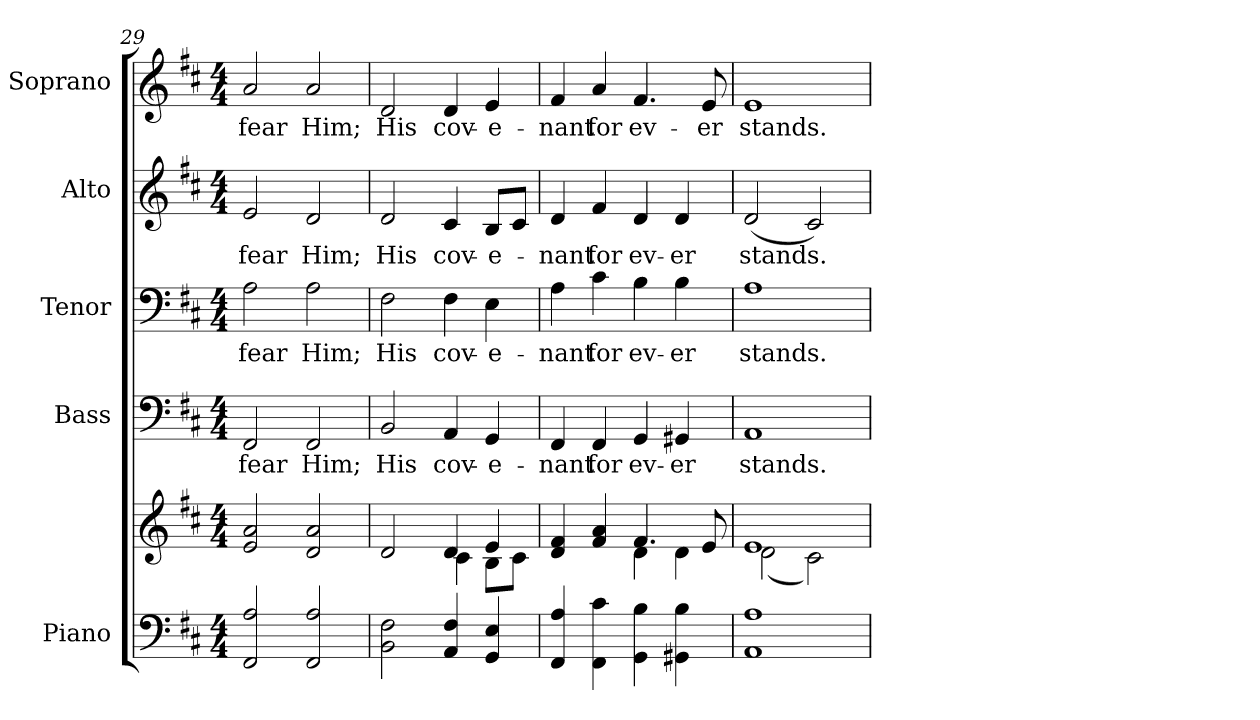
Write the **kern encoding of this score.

**kern	**kern	**kern	**text	**kern	**text	**kern	**text	**kern	**text
*part5	*part5	*part4	*part4	*part3	*part3	*part2	*part2	*part1	*part1
*staff6	*staff5	*staff4	*staff4	*staff3	*staff3	*staff2	*staff2	*staff1	*staff1
*I"Piano	*	*I"Bass	*	*I"Tenor	*	*I"Alto	*	*I"Soprano	*
*I'Pno.	*	*I'B.	*	*I'T.	*	*I'A.	*	*I'S.	*
*clefF4	*clefG2	*clefF4	*	*clefF4	*	*clefG2	*	*clefG2	*
*k[f#c#]	*k[f#c#]	*k[f#c#]	*	*k[f#c#]	*	*k[f#c#]	*	*k[f#c#]	*
*D:	*D:	*D:	*	*D:	*	*D:	*	*D:	*
*M4/4	*M4/4	*M4/4	*	*M4/4	*	*M4/4	*	*M4/4	*
=29	=29	=29	=29	=29	=29	=29	=29	=29	=29
!	!	!	!LO:LY:b:color=#000000	!	!	!	!	!	!
!	!	!	!	!	!LO:LY:b:color=#000000	!	!	!	!
!	!	!	!	!	!	!	!LO:LY:b:color=#000000	!	!
!	!	!	!	!	!	!	!	!	!LO:LY:b:color=#000000
2FF#i/ 2Ai	2ei/ 2ai	2FF#i/	fear	2Ai\	fear	2ei/	fear	2ai/	fear
!	!	!	!LO:LY:b:color=#000000	!	!	!	!	!	!
!	!	!	!	!	!LO:LY:b:color=#000000	!	!	!	!
!	!	!	!	!	!	!	!LO:LY:b:color=#000000	!	!
!	!	!	!	!	!	!	!	!	!LO:LY:b:color=#000000
2FF#i/ 2Ai	2di/ 2ai	2FF#i/	Him;	2Ai\	Him;	2di/	Him;	2ai/	Him;
=30	=30	=30	=30	=30	=30	=30	=30	=30	=30
*	*^	*	*	*	*	*	*	*	*
!	!	!	!	!LO:LY:b:color=#000000	!	!	!	!	!	!
!	!	!	!	!	!	!LO:LY:b:color=#000000	!	!	!	!
!	!	!	!	!	!	!	!	!LO:LY:b:color=#000000	!	!
!	!	!	!	!	!	!	!	!	!	!LO:LY:b:color=#000000
2BBi\ 2F#i	2di/	2ryy	2BBi/	His	2F#i\	His	2di/	His	2di/	His
!	!	!	!	!LO:LY:b:color=#000000	!	!	!	!	!	!
!	!	!	!	!	!	!LO:LY:b:color=#000000	!	!	!	!
!	!	!	!	!	!	!	!	!LO:LY:b:color=#000000	!	!
!	!	!	!	!	!	!	!	!	!	!LO:LY:b:color=#000000
4AAi/ 4F#i	4di/	4c#i\	4AAi/	cov-	4F#i\	cov-	4c#i/	cov-	4di/	cov-
!	!	!	!	!LO:LY:b:color=#000000	!	!	!	!	!	!
!	!	!	!	!	!	!LO:LY:b:color=#000000	!	!	!	!
!	!	!	!	!	!	!	!	!LO:LY:b:color=#000000	!	!
!	!	!	!	!	!	!	!	!	!	!LO:LY:b:color=#000000
4GGi/ 4Ei	4ei/	8Bi\L	4GGi/	-e-	4Ei\	-e-	8Bi/L	-e-	4ei/	-e-
.	.	8c#i\J	.	.	.	.	8c#i/J	.	.	.
!!LO:PB:g=z
=31	=31	=31	=31	=31	=31	=31	=31	=31	=31	=31
!	!	!	!	!LO:LY:b:color=#000000	!	!	!	!	!	!
!	!	!	!	!	!	!LO:LY:b:color=#000000	!	!	!	!
!	!	!	!	!	!	!	!	!LO:LY:b:color=#000000	!	!
!	!	!	!	!	!	!	!	!	!	!LO:LY:b:color=#000000
4FF#i/ 4Ai	4di/ 4f#i	2ryy	4FF#i/	-nant	4Ai\	-nant	4di/	-nant	4f#i/	-nant
!	!	!	!	!LO:LY:b:color=#000000	!	!	!	!	!	!
!	!	!	!	!	!	!LO:LY:b:color=#000000	!	!	!	!
!	!	!	!	!	!	!	!	!LO:LY:b:color=#000000	!	!
!	!	!	!	!	!	!	!	!	!	!LO:LY:b:color=#000000
4FF#i\ 4c#i	4f#i/ 4ai	.	4FF#i/	for	4c#i\	for	4f#i/	for	4ai/	for
!	!	!	!	!LO:LY:b:color=#000000	!	!	!	!	!	!
!	!	!	!	!	!	!LO:LY:b:color=#000000	!	!	!	!
!	!	!	!	!	!	!	!	!LO:LY:b:color=#000000	!	!
!	!	!	!	!	!	!	!	!	!	!LO:LY:b:color=#000000
4GGi\ 4Bi	4.f#i/	4di\	4GGi/	ev-	4Bi\	ev-	4di/	ev-	4.f#i/	ev-
!	!	!	!	!LO:LY:b:color=#000000	!	!	!	!	!	!
!	!	!	!	!	!	!LO:LY:b:color=#000000	!	!	!	!
!	!	!	!	!	!	!	!	!LO:LY:b:color=#000000	!	!
4GG#Xi\ 4Bi	.	4di\	4GG#Xi/	-er	4Bi\	-er	4di/	-er	.	.
!	!	!	!	!	!	!	!	!	!	!LO:LY:b:color=#000000
.	8ei/	.	.	.	.	.	.	.	8ei/	-er
=32	=32	=32	=32	=32	=32	=32	=32	=32	=32	=32
!	!	!	!	!LO:LY:b:color=#000000	!	!	!	!	!	!
!	!	!	!	!	!	!LO:LY:b:color=#000000	!	!	!	!
!	!	!	!	!	!	!	!	!LO:LY:b:color=#000000	!	!
!	!	!	!	!	!	!	!	!	!	!LO:LY:b:color=#000000
1AAi 1Ai	1ei	(2di\	1AAi	stands.	1Ai	stands.	(2di/	stands.	1ei	stands.
.	.	2c#i\)	.	.	.	.	2c#i/)	.	.	.
*	*v	*v	*	*	*	*	*	*	*	*
=	=	=	=	=	=	=	=	=	=
*-	*-	*-	*-	*-	*-	*-	*-	*-	*-
